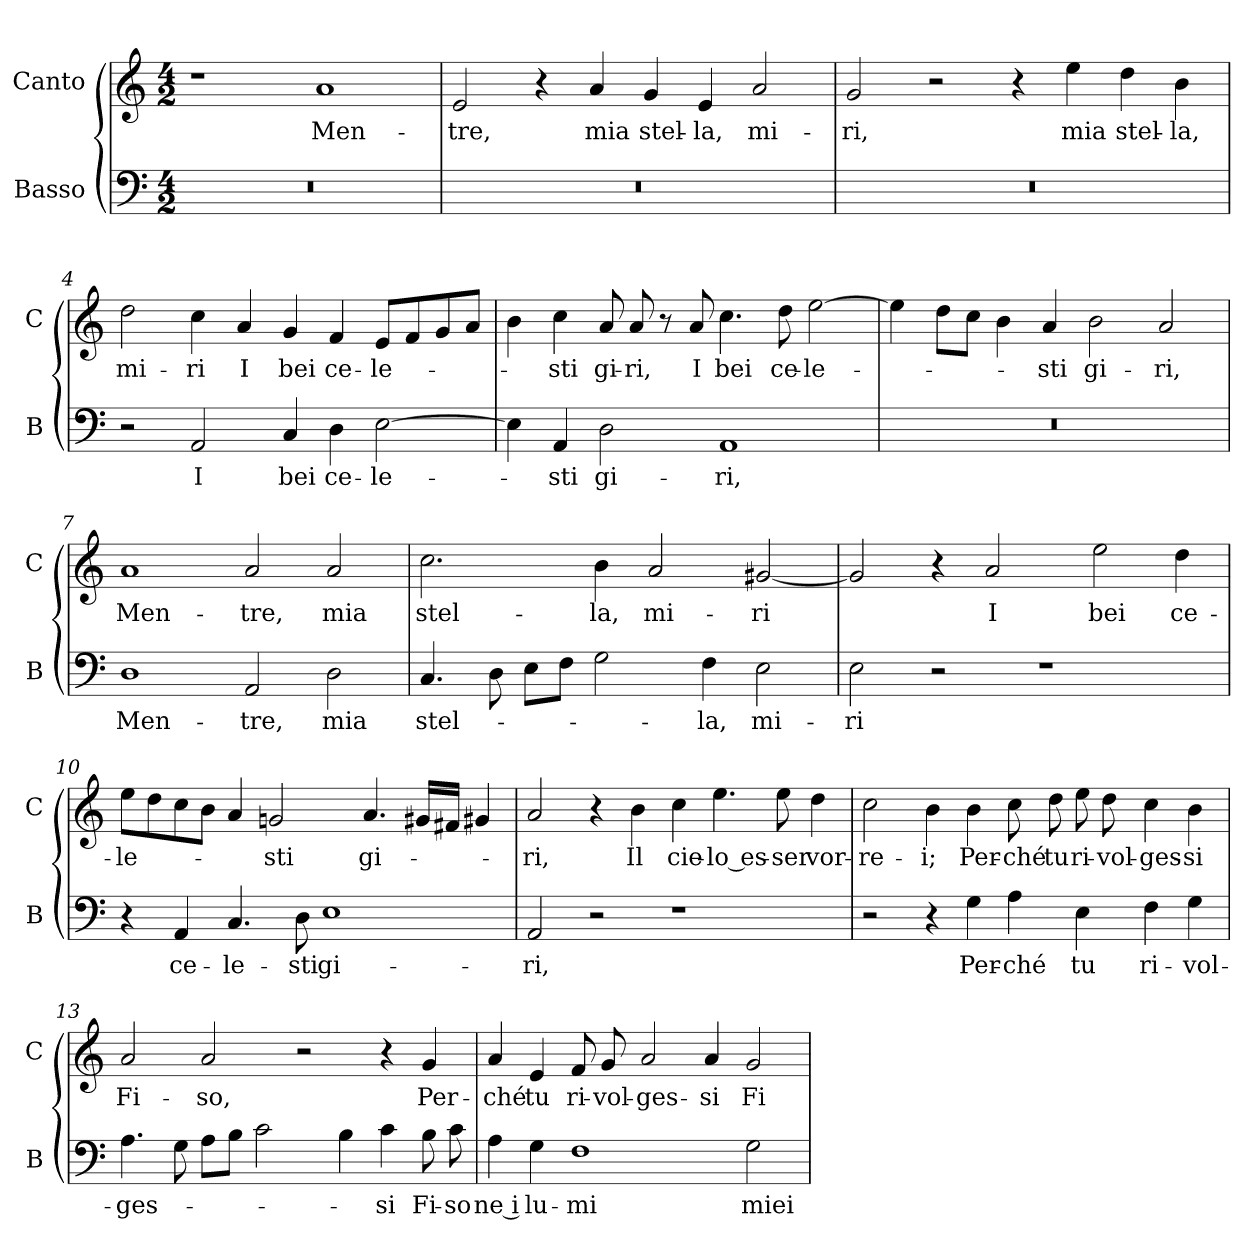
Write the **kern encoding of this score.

**kern	**text	**kern	**text
*part2	*part2	*part1	*part1
*staff2	*staff2	*staff1	*staff1
*I"Basso	*	*I"Canto	*
*I'B	*	*I'C	*
*clefF4	*	*clefG2	*
*k[]	*	*k[]	*
*C:	*	*C:	*
*M4/2	*	*M4/2	*
=1	=1	=1	=1
0r	.	1r	.
.	.	1a	Men-
=2	=2	=2	=2
0r	.	2e	-tre,
.	.	4r	.
.	.	4a	mia
.	.	4g	stel-
.	.	4e	-la,
.	.	2a	mi-
=3	=3	=3	=3
0r	.	2g	-ri,
.	.	2r	.
.	.	4r	.
.	.	4ee	mia
.	.	4dd	stel-
.	.	4b	-la,
=4	=4	=4	=4
2r	.	2dd	mi-
2AA	I	4cc	-ri
.	.	4a	I
4C	bei	4g	bei
4D	ce-	4f	ce-
[2E	-le-	8eL	-le-
.	.	8f	.
.	.	8g	.
.	.	8aJ	.
=5	=5	=5	=5
4E]	.	4b	.
4AA	-sti	4cc	-sti
2D	gi-	8a	gi-
.	.	8aL	-ri,
.	.	8r	.
.	.	8a	I
1AA	-ri,	4.cc	bei
.	.	8dd	ce-
.	.	[2ee	-le-
=6	=6	=6	=6
0r	.	4ee]	.
.	.	8ddL	.
.	.	8ccJ	.
.	.	4b	.
.	.	4a	-sti
.	.	2b	gi-
.	.	2a	-ri,
=7	=7	=7	=7
1D	Men-	1a	Men-
2AA	-tre,	2a	-tre,
2D	mia	2a	mia
=8	=8	=8	=8
4.C	stel-	2.cc	stel-
8D	.	.	.
8EL	.	.	.
8FJ	.	.	.
2G	.	4b	-la,
.	.	2a	mi-
4F	-la,	.	.
2E	mi-	[2g#X	-ri
=9	=9	=9	=9
2E	-ri	2g#]	.
2r	.	4r	.
.	.	2a	I
1r	.	.	.
.	.	2ee	bei
.	.	4dd	ce-
=10	=10	=10	=10
4r	.	8eeL	-le-
.	.	8dd	.
4AA	ce-	8cc	.
.	.	8bJ	.
4.C	-le-	4a	.
.	.	2gn	-sti
8D	-sti	.	.
1E	gi-	.	.
.	.	4.a	gi-
.	.	16g#XLL	.
.	.	16f#XJJ	.
.	.	4g#X	.
=11	=11	=11	=11
2AA	-ri,	2a	-ri,
2r	.	4r	.
.	.	4b	Il
1r	.	4cc	cie-
.	.	4.ee	-lo es-
.	.	8ee	-ser
.	.	4dd	vor-
=12	=12	=12	=12
2r	.	2cc	-re-
4r	.	4b	-i;
4G	Per-	4b	Per-
4A	-ché	8cc	-ché
.	.	8dd	tu
4E	tu	8ee	ri-
.	.	8dd	-vol-
4F	ri-	4cc	-ges-
4G	-vol-	4b	-si
=13	=13	=13	=13
4.A	-ges-	2a	Fi-
8G	.	.	.
8AL	.	2a	-so,
8BJ	.	.	.
2c	.	.	.
.	.	2r	.
4B	.	.	.
4c	-si	4r	.
8B	Fi-	4g	Per-
8c	-so	.	.
=14	=14	=14	=14
4A	ne i	4a	-ché
4G	lu-	4e	tu
1F	-mi	8f	ri-
.	.	8g	-vol-
.	.	2a	-ges-
.	.	4a	-si
2G	miei	2g	Fi-
=	=	=	=
*-	*-	*-	*-
